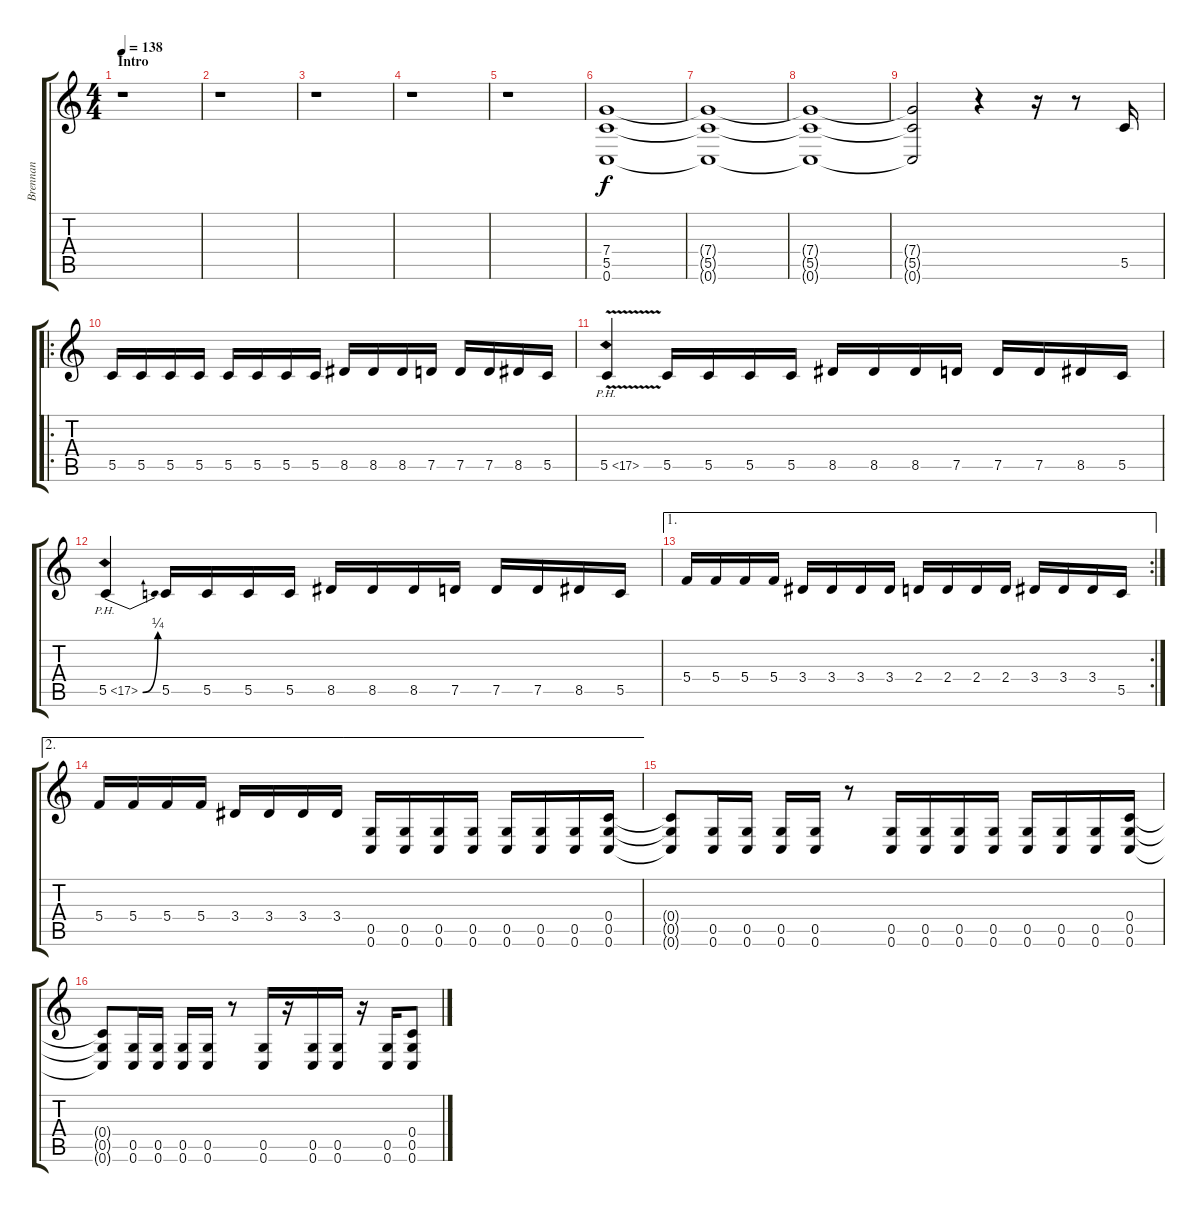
\track ("Brennan" "Brennan") {instrument overdrivenguitar}
\staff {score tabs}
\tuning (D4 A3 F3 C3 G2 C2) {hide}
\ts (4 4)
\section ("" "Intro")
\tempo 138
\clef g2
\ks c
r.1{dy f instrument overdrivenguitar} |
r.1 |
r.1 |
r.1 |
r.1{volume 0} |
(7.4 5.5 0.6).1{volume 13} |
(7.4{t} 5.5{t} 0.6{t}).1 |
(7.4{t} 5.5{t} 0.6{t}).1 |
(7.4{t} 5.5{t} 0.6{t}).2 r.4 r.16 r.8 5.5.16 |
\ro
5.5.16 5.5.16 5.5.16 5.5.16 5.5.16 5.5.16 5.5.16 5.5.16 8.5.16 8.5.16 8.5.16 7.5.16 7.5.16 7.5.16 8.5.16 5.5.16 |
5.5{ph 12 v}.4 5.5.16 5.5.16 5.5.16 5.5.16 8.5.16 8.5.16 8.5.16 7.5.16 7.5.16 7.5.16 8.5.16 5.5.16 |
5.5{be (bend 0 0 60 1) ph 12}.4 5.5.16 5.5.16 5.5.16 5.5.16 8.5.16 8.5.16 8.5.16 7.5.16 7.5.16 7.5.16 8.5.16 5.5.16 |
\ae 1
\rc 2
5.4.16 5.4.16 5.4.16 5.4.16 3.4.16 3.4.16 3.4.16 3.4.16 2.4.16 2.4.16 2.4.16 2.4.16 3.4.16 3.4.16 3.4.16 5.5.16 |
\ae 2
5.4.16 5.4.16 5.4.16 5.4.16 3.4.16 3.4.16 3.4.16 3.4.16 (0.5 0.6).16 (0.5 0.6).16 (0.5 0.6).16 (0.5 0.6).16 (0.5 0.6).16 (0.5 0.6).16 (0.5 0.6).16 (0.4 0.5 0.6).16 |
(0.4{t} 0.5{t} 0.6{t}).8 (0.5 0.6).16 (0.5 0.6).16 (0.5 0.6).16 (0.5 0.6).16 r.8 (0.5 0.6).16 (0.5 0.6).16 (0.5 0.6).16 (0.5 0.6).16 (0.5 0.6).16 (0.5 0.6).16 (0.5 0.6).16 (0.4 0.5 0.6).16 |
(0.4{t} 0.5{t} 0.6{t}).8 (0.5 0.6).16 (0.5 0.6).16 (0.5 0.6).16 (0.5 0.6).16 r.8 (0.5 0.6).16 r.16 (0.5 0.6).16 (0.5 0.6).16 r.16 (0.5 0.6).16 (0.4 0.5 0.6).8
